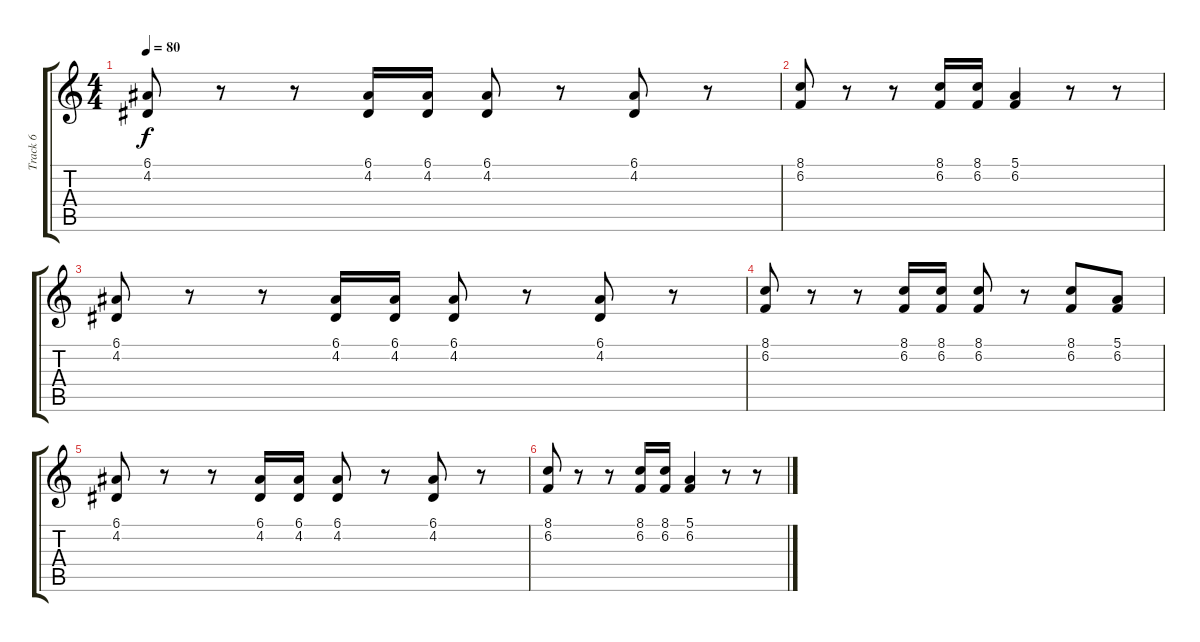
\track ("Track 6" "Track 6") {instrument trombone}
\staff {score tabs}
\tuning (E4 B3 G3 D3 A2 E2) {hide}
\ts (4 4)
\tempo 80
\clef g2
\ks c
(6.1 4.2).8{dy f} r.8 r.8 (6.1 4.2).16 (6.1 4.2).16 (6.1 4.2).8 r.8 (6.1 4.2).8 r.8 |
(8.1 6.2).8 r.8 r.8 (8.1 6.2).16 (8.1 6.2).16 (5.1 6.2).4 r.8 r.8 |
(6.1 4.2).8 r.8 r.8 (6.1 4.2).16 (6.1 4.2).16 (6.1 4.2).8 r.8 (6.1 4.2).8 r.8 |
(8.1 6.2).8 r.8 r.8 (8.1 6.2).16 (8.1 6.2).16 (8.1 6.2).8 r.8 (8.1 6.2).8 (5.1 6.2).8 |
(6.1 4.2).8 r.8 r.8 (6.1 4.2).16 (6.1 4.2).16 (6.1 4.2).8 r.8 (6.1 4.2).8 r.8 |
(8.1 6.2).8 r.8 r.8 (8.1 6.2).16 (8.1 6.2).16 (5.1 6.2).4 r.8 r.8
